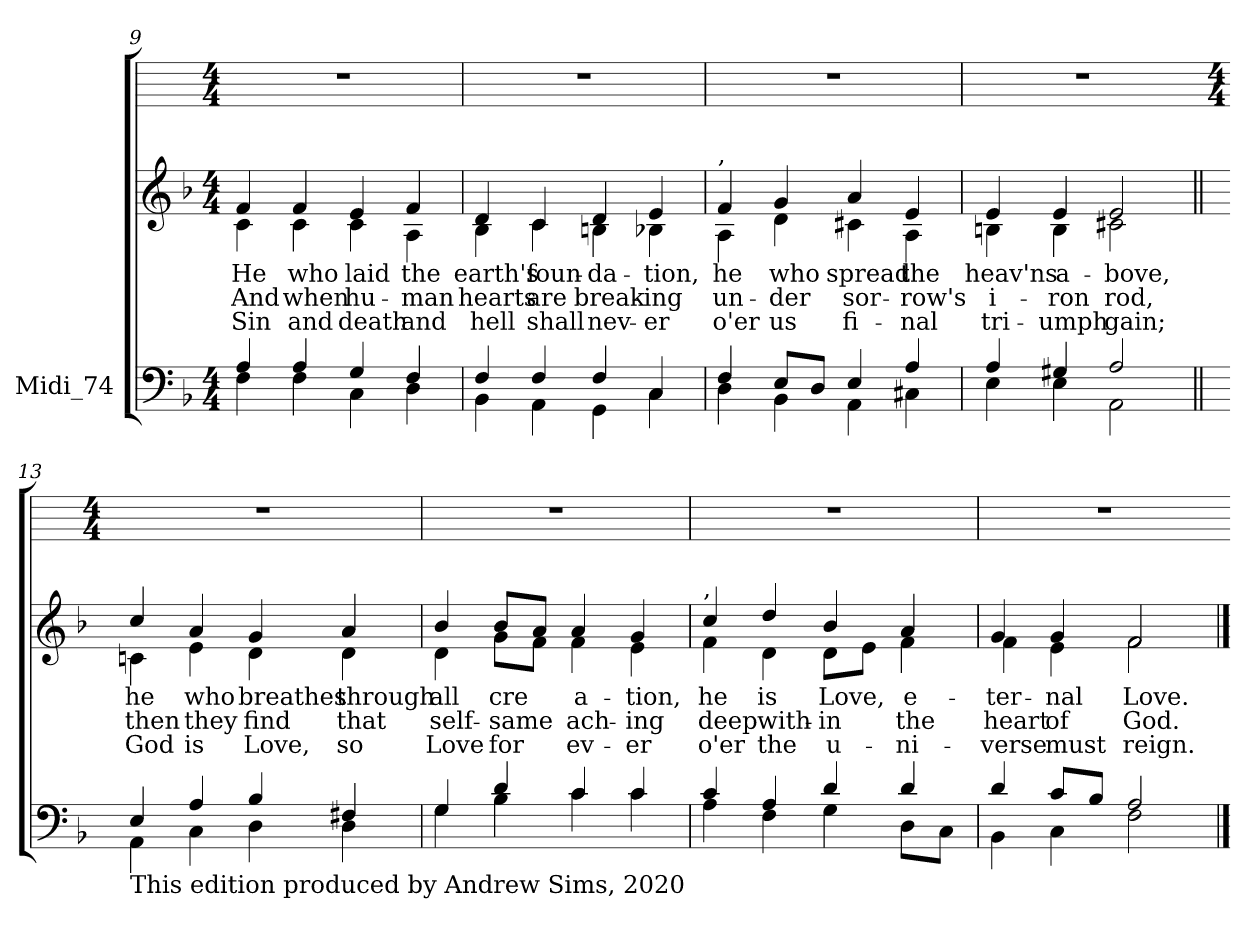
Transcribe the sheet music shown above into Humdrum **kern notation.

**kern	**kern	**text	**text	**text	**kern
*part3	*part2	*part2	*part2	*part2	*part1
*staff3	*staff2	*staff2	*staff2	*staff2	*staff1
*I"Midi_74	*	*	*	*	*
!!LO:LB:g=z
*clefF4	*clefG2	*	*	*	*
*k[b-]	*k[b-]	*	*	*	*
*F:	*F:	*	*	*	*
*M4/4	*M4/4	*	*	*	*M4/4
=9	=9	=9	=9	=9	=9
*^	*	*	*	*	*
!	!	!	!LO:LY:b	!LO:LY:b	!LO:LY:b	!
*	*	*^	*	*	*	*
4A/	4F\	4f/	4c\	He	And	Sin	1r
!	!	!	!	!LO:LY:b	!LO:LY:b	!LO:LY:b	!
4A/	4F\	4f/	4c\	who	when	and	.
!	!	!	!	!LO:LY:b	!LO:LY:b	!LO:LY:b	!
4G/	4C\	4e/	4c\	laid	hu-	-death	.
!	!	!	!	!LO:LY:b	!LO:LY:b	!LO:LY:b	!
4F/	4D\	4f/	4A\	the	man	and	.
=10	=10	=10	=10	=10	=10	=10	=10
!	!	!	!	!LO:LY:b	!LO:LY:b	!LO:LY:b	!
4F/	4BB-\	4d/	4B-\	earth's	hearts	hell	1r
!	!	!	!	!LO:LY:b	!LO:LY:b	!LO:LY:b	!
4F/	4AA\	4c/	4c\	foun-	-are	shall	.
!	!	!	!	!LO:LY:b	!LO:LY:b	!LO:LY:b	!
4F/	4GG\	4d/	4Bn\	da-	-break-	-nev-	.
!	!	!	!	!LO:LY:b	!LO:LY:b	!LO:LY:b	!
4C/	4C\	4e/	4B-X\	-tion,	ing	er	.
=11	=11	=11	=11	=11	=11	=11	=11
!	!	!LO:TX:a:t=,	!	!	!	!	!
!	!	!	!	!LO:LY:b	!LO:LY:b	!LO:LY:b	!
4F/	4D\	4f/	4A\	he	un-	-o'er	1r
!	!	!	!	!LO:LY:b	!LO:LY:b	!LO:LY:b	!
8E/L	4BB-\	4g/	4d\	who	der	us	.
8D/J	.	.	.	.	.	.	.
!	!	!	!	!LO:LY:b	!LO:LY:b	!LO:LY:b	!
4E/	4AA\	4a/	4c#X\	spread	sor-	-fi-	.
!	!	!	!	!LO:LY:b	!LO:LY:b	!LO:LY:b	!
4A/	4C#X\	4e/	4A\	-the	row's	nal	.
=12	=12	=12	=12	=12	=12	=12	=12
!	!	!	!	!LO:LY:b	!LO:LY:b	!LO:LY:b	!
4A/	4E\	4e/	4Bn\	heav'ns	i-	-tri-	1r
!	!	!	!	!LO:LY:b	!LO:LY:b	!LO:LY:b	!
4G#X/	4E\	4e/	4B\	-a-	-ron	umph	.
!	!	!	!	!LO:LY:b	!LO:LY:b	!LO:LY:b	!
2A/	2AA\	2e/	2c#X\	bove,	rod,	gain;	.
!!LO:LB:g=z
=13||	=13||	=13||	=13||	=13	=13	=13	=13
*	*	*	*	*	*	*	*M4/4
!LO:TX:b:t=This edition produced by Andrew Sims, 2020	!	!	!	!	!	!	!
!	!	!	!	!LO:LY:b	!LO:LY:b	!LO:LY:b	!
4E/	4AA\	4cc/	4cn\	he	then	God	1r
!	!	!	!	!LO:LY:b	!LO:LY:b	!LO:LY:b	!
4A/	4C\	4a/	4e\	who	they	is	.
!	!	!	!	!LO:LY:b	!LO:LY:b	!LO:LY:b	!
4B-/	4D\	4g/	4d\	breathes	find	Love,	.
!	!	!	!	!LO:LY:b	!LO:LY:b	!LO:LY:b	!
4F#X/	4D\	4a/	4d\	through	that	so	.
=14	=14	=14	=14	=14	=14	=14	=14
!	!	!	!	!LO:LY:b	!LO:LY:b	!LO:LY:b	!
4G/	4G\	4b-/	4d\	all	self-	-Love	1r
!	!	!	!	!LO:LY:b	!LO:LY:b	!LO:LY:b	!
4d/	4B-\	8b-/L	8g\L	cre	same	for	.
.	.	8a/J	8f\J	.	.	.	.
!	!	!	!	!LO:LY:b	!LO:LY:b	!LO:LY:b	!
4c/	4c\	4a/	4f\	a-	-ach-	-ev-	.
!	!	!	!	!LO:LY:b	!LO:LY:b	!LO:LY:b	!
4c/	4c\	4g/	4e\	-tion,	ing	er	.
=15	=15	=15	=15	=15	=15	=15	=15
!	!	!LO:TX:a:t=,	!	!	!	!	!
!	!	!	!	!LO:LY:b	!LO:LY:b	!LO:LY:b	!
4c/	4A\	4cc/	4f\	he	deep	o'er	1r
!	!	!	!	!LO:LY:b	!LO:LY:b	!LO:LY:b	!
4A/	4F\	4dd/	4d\	is	with-	-the	.
!	!	!	!	!LO:LY:b	!LO:LY:b	!LO:LY:b	!
4d/	4G\	4b-/	8d\L	Love,	in	u-	.
.	.	.	8e\J	.	.	.	.
!	!	!	!	!LO:LY:b	!LO:LY:b	!LO:LY:b	!
4d/	8D\L	4a/	4f\	-e-	-the	ni-	.
.	8C\J	.	.	.	.	.	.
=16	=16	=16	=16	=16	=16	=16	=16
!	!	!	!	!LO:LY:b	!LO:LY:b	!LO:LY:b	!
4d/	4BB-\	4g/	4f\	-ter-	-heart	verse	1r
!	!	!	!	!LO:LY:b	!LO:LY:b	!LO:LY:b	!
8c/L	4C\	4g/	4e\	nal	of	must	.
8B-/J	.	.	.	.	.	.	.
!	!	!	!	!LO:LY:b	!LO:LY:b	!LO:LY:b	!
2A/	2F\	2f/	2f\	Love.	God.	reign.	.
*v	*v	*	*	*	*	*	*
*	*v	*v	*	*	*	*
==	==	=	=	=	=
*-	*-	*-	*-	*-	*-
